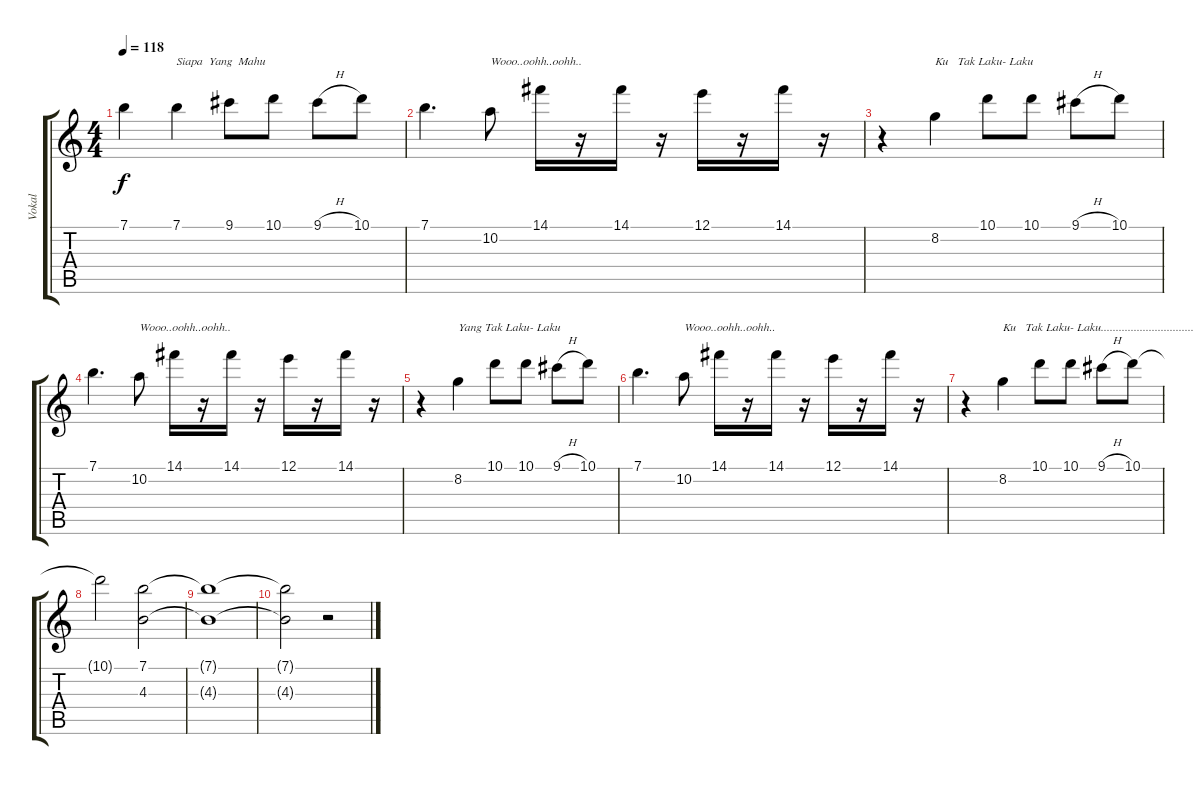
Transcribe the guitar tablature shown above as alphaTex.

\track ("Vokal" "Vokal") {mute instrument contrabass}
\staff {score tabs}
\tuning (E4 B3 G3 D3 A2 E2) {hide}
\ts (4 4)
\tempo 118
\clef g2
\ks c
7.1.4{dy f} 7.1.4{txt "Siapa  Yang  Mahu"} 9.1.8 10.1.8 9.1{h}.8 10.1.8 |
7.1.4{d} 10.2.8{txt "Wooo..oohh..oohh.."} 14.1.16 r.16 14.1.16 r.16 12.1.16 r.16 14.1.16 r.16 |
r.4 8.2.4{txt "Ku   Tak Laku- Laku"} 10.1.8 10.1.8 9.1{h}.8 10.1.8 |
7.1.4{d} 10.2.8{txt "Wooo..oohh..oohh.."} 14.1.16 r.16 14.1.16 r.16 12.1.16 r.16 14.1.16 r.16 |
r.4 8.2.4{txt "Yang Tak Laku- Laku"} 10.1.8 10.1.8 9.1{h}.8 10.1.8 |
7.1.4{d} 10.2.8{txt "Wooo..oohh..oohh.."} 14.1.16 r.16 14.1.16 r.16 12.1.16 r.16 14.1.16 r.16 |
r.4 8.2.4{txt "Ku   Tak Laku- Laku..............................."} 10.1.8 10.1.8 9.1{h}.8 10.1.8 |
10.1{t}.2 (7.1 4.3).2 |
(7.1{t} 4.3{t}).1 |
(7.1{t} 4.3{t}).2 r.2
